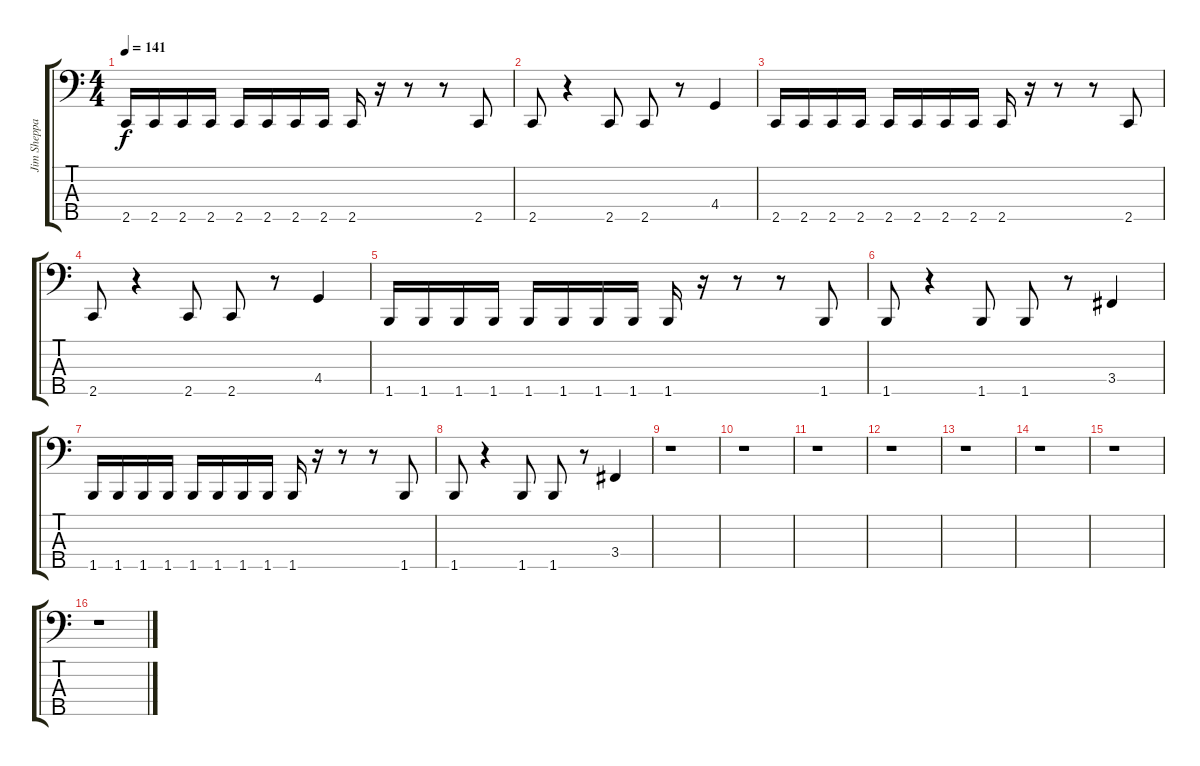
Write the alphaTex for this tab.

\track ("Jim Sheppard" "Jim Sheppa") {instrument electricbassfinger}
\staff {score tabs}
\tuning (Gb2 Db2 Ab1 Eb1 Bb0) {hide}
\ts (4 4)
\tempo 141
\clef f4
\ks c
2.5.16{dy f} 2.5.16 2.5.16 2.5.16 2.5.16 2.5.16 2.5.16 2.5.16 2.5.16 r.16 r.8 r.8 2.5.8 |
2.5.8 r.4 2.5.8 2.5.8 r.8 4.4.4 |
2.5.16 2.5.16 2.5.16 2.5.16 2.5.16 2.5.16 2.5.16 2.5.16 2.5.16 r.16 r.8 r.8 2.5.8 |
2.5.8 r.4 2.5.8 2.5.8 r.8 4.4.4 |
1.5.16 1.5.16 1.5.16 1.5.16 1.5.16 1.5.16 1.5.16 1.5.16 1.5.16 r.16 r.8 r.8 1.5.8 |
1.5.8 r.4 1.5.8 1.5.8 r.8 3.4.4 |
1.5.16 1.5.16 1.5.16 1.5.16 1.5.16 1.5.16 1.5.16 1.5.16 1.5.16 r.16 r.8 r.8 1.5.8 |
1.5.8 r.4 1.5.8 1.5.8 r.8 3.4.4 |
r.1 |
r.1 |
r.1 |
r.1 |
r.1 |
r.1 |
r.1 |
r.1
